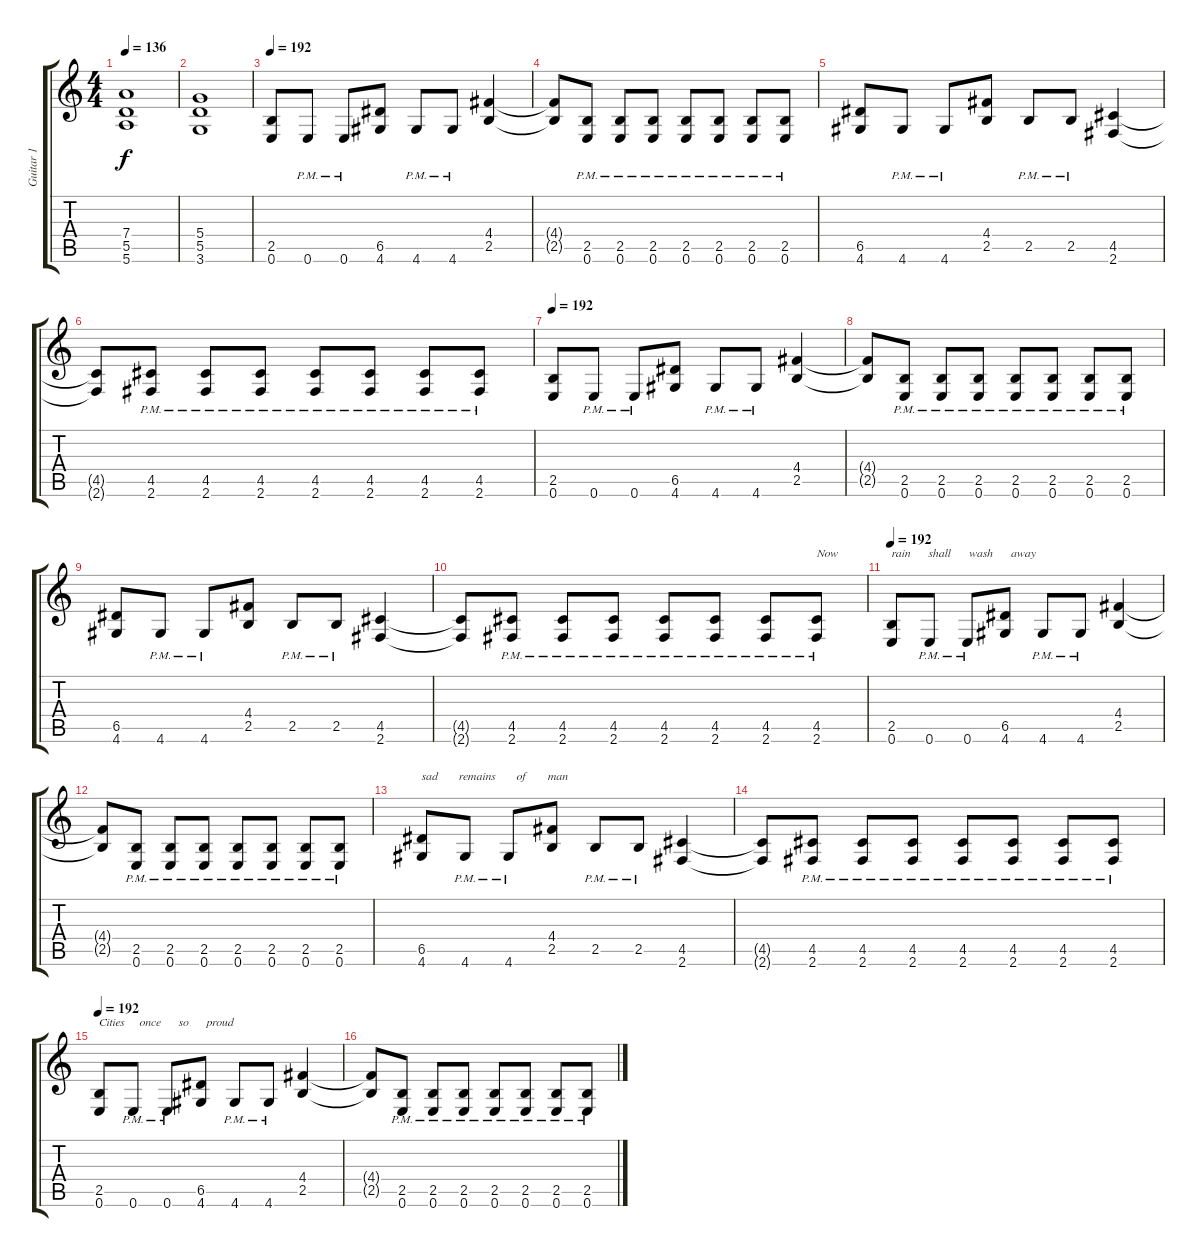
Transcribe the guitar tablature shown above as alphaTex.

\track ("Guitar 1" "Guitar 1") {instrument distortionguitar}
\staff {score tabs}
\tuning (E4 B3 G3 D3 A2 E2) {hide}
\ts (4 4)
\tempo 136
\clef g2
\ks c
(7.4 5.5 5.6).1{dy f} |
(5.4 5.5 3.6).1 |
\tempo 192
(2.5 0.6).8 0.6{pm}.8 0.6{pm}.8 (6.5 4.6).8 4.6{pm}.8 4.6{pm}.8 (4.4 2.5).4 |
(4.4{t} 2.5{t}).8 (2.5{pm} 0.6{pm}).8 (2.5{pm} 0.6{pm}).8 (2.5{pm} 0.6{pm}).8 (2.5{pm} 0.6{pm}).8 (2.5{pm} 0.6{pm}).8 (2.5{pm} 0.6{pm}).8 (2.5{pm} 0.6{pm}).8 |
(6.5 4.6).8 4.6{pm}.8 4.6{pm}.8 (4.4 2.5).8 2.5{pm}.8 2.5{pm}.8 (4.5 2.6).4 |
(4.5{t} 2.6{t}).8 (4.5{pm} 2.6{pm}).8 (4.5{pm} 2.6{pm}).8 (4.5{pm} 2.6{pm}).8 (4.5{pm} 2.6{pm}).8 (4.5{pm} 2.6{pm}).8 (4.5{pm} 2.6{pm}).8 (4.5{pm} 2.6{pm}).8 |
\tempo 192
(2.5 0.6).8 0.6{pm}.8 0.6{pm}.8 (6.5 4.6).8 4.6{pm}.8 4.6{pm}.8 (4.4 2.5).4 |
(4.4{t} 2.5{t}).8 (2.5{pm} 0.6{pm}).8 (2.5{pm} 0.6{pm}).8 (2.5{pm} 0.6{pm}).8 (2.5{pm} 0.6{pm}).8 (2.5{pm} 0.6{pm}).8 (2.5{pm} 0.6{pm}).8 (2.5{pm} 0.6{pm}).8 |
(6.5 4.6).8 4.6{pm}.8 4.6{pm}.8 (4.4 2.5).8 2.5{pm}.8 2.5{pm}.8 (4.5 2.6).4 |
(4.5{t} 2.6{t}).8 (4.5{pm} 2.6{pm}).8 (4.5{pm} 2.6{pm}).8 (4.5{pm} 2.6{pm}).8 (4.5{pm} 2.6{pm}).8 (4.5{pm} 2.6{pm}).8 (4.5{pm} 2.6{pm}).8 (4.5{pm} 2.6{pm}).8{txt "Now"} |
\tempo 192
(2.5 0.6).8{txt "rain      shall      wash      away"} 0.6{pm}.8 0.6{pm}.8 (6.5 4.6).8 4.6{pm}.8 4.6{pm}.8 (4.4 2.5).4 |
(4.4{t} 2.5{t}).8 (2.5{pm} 0.6{pm}).8 (2.5{pm} 0.6{pm}).8 (2.5{pm} 0.6{pm}).8 (2.5{pm} 0.6{pm}).8 (2.5{pm} 0.6{pm}).8 (2.5{pm} 0.6{pm}).8 (2.5{pm} 0.6{pm}).8 |
(6.5 4.6).8{txt "sad       remains       of       man"} 4.6{pm}.8 4.6{pm}.8 (4.4 2.5).8 2.5{pm}.8 2.5{pm}.8 (4.5 2.6).4 |
(4.5{t} 2.6{t}).8 (4.5{pm} 2.6{pm}).8 (4.5{pm} 2.6{pm}).8 (4.5{pm} 2.6{pm}).8 (4.5{pm} 2.6{pm}).8 (4.5{pm} 2.6{pm}).8 (4.5{pm} 2.6{pm}).8 (4.5{pm} 2.6{pm}).8 |
\tempo 192
(2.5 0.6).8{txt "Cities     once      so      proud"} 0.6{pm}.8 0.6{pm}.8 (6.5 4.6).8 4.6{pm}.8 4.6{pm}.8 (4.4 2.5).4 |
(4.4{t} 2.5{t}).8 (2.5{pm} 0.6{pm}).8 (2.5{pm} 0.6{pm}).8 (2.5{pm} 0.6{pm}).8 (2.5{pm} 0.6{pm}).8 (2.5{pm} 0.6{pm}).8 (2.5{pm} 0.6{pm}).8 (2.5{pm} 0.6{pm}).8
